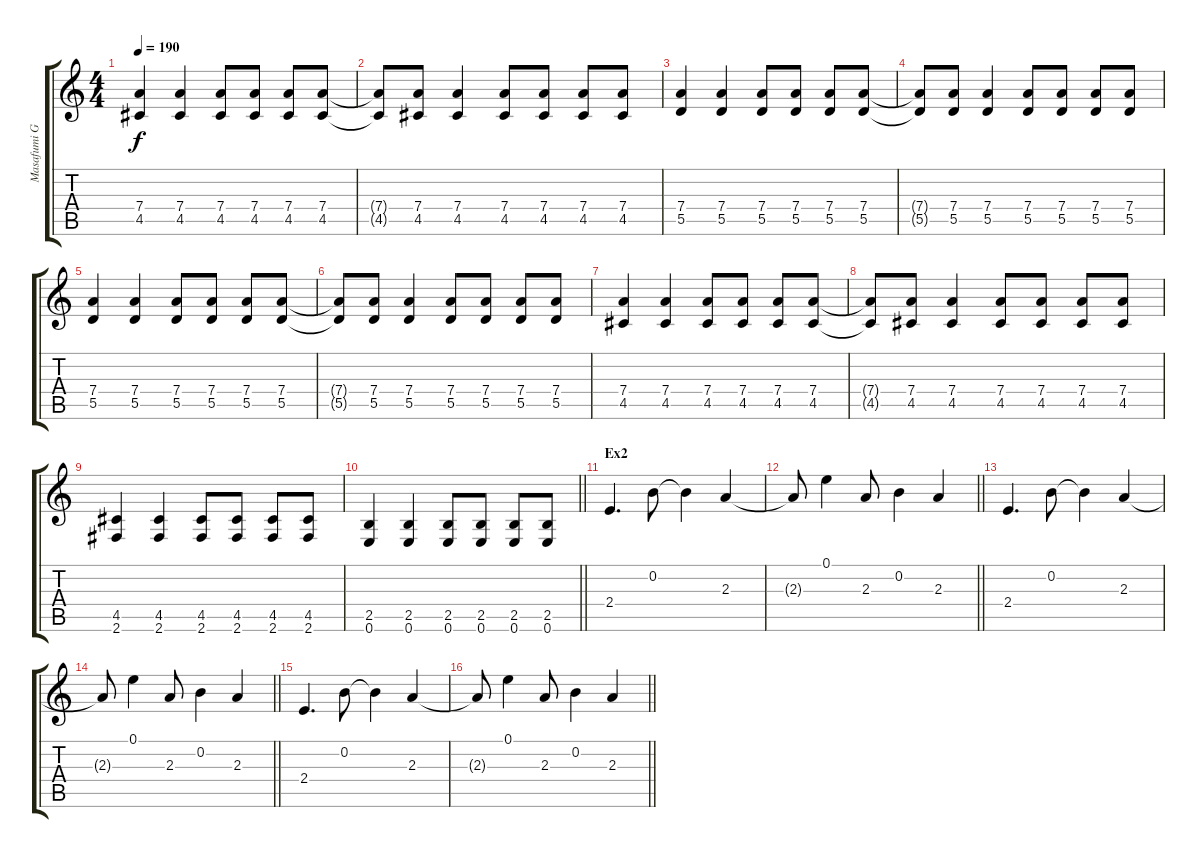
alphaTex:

\track ("Masafumi Gotou" "Masafumi G") {instrument distortionguitar}
\staff {score tabs}
\tuning (E4 B3 G3 D3 A2 E2) {hide}
\ts (4 4)
\tempo 190
\clef g2
\ks c
(7.4 4.5).4{dy f} (7.4 4.5).4 (7.4 4.5).8 (7.4 4.5).8 (7.4 4.5).8 (7.4 4.5).8 |
(7.4{t} 4.5{t}).8 (7.4 4.5).8 (7.4 4.5).4 (7.4 4.5).8 (7.4 4.5).8 (7.4 4.5).8 (7.4 4.5).8 |
(7.4 5.5).4 (7.4 5.5).4 (7.4 5.5).8 (7.4 5.5).8 (7.4 5.5).8 (7.4 5.5).8 |
(7.4{t} 5.5{t}).8 (7.4 5.5).8 (7.4 5.5).4 (7.4 5.5).8 (7.4 5.5).8 (7.4 5.5).8 (7.4 5.5).8 |
(7.4 5.5).4 (7.4 5.5).4 (7.4 5.5).8 (7.4 5.5).8 (7.4 5.5).8 (7.4 5.5).8 |
(7.4{t} 5.5{t}).8 (7.4 5.5).8 (7.4 5.5).4 (7.4 5.5).8 (7.4 5.5).8 (7.4 5.5).8 (7.4 5.5).8 |
(7.4 4.5).4 (7.4 4.5).4 (7.4 4.5).8 (7.4 4.5).8 (7.4 4.5).8 (7.4 4.5).8 |
(7.4{t} 4.5{t}).8 (7.4 4.5).8 (7.4 4.5).4 (7.4 4.5).8 (7.4 4.5).8 (7.4 4.5).8 (7.4 4.5).8 |
(4.5 2.6).4 (4.5 2.6).4 (4.5 2.6).8 (4.5 2.6).8 (4.5 2.6).8 (4.5 2.6).8 |
\barLineRight lightlight
(2.5 0.6).4 (2.5 0.6).4 (2.5 0.6).8 (2.5 0.6).8 (2.5 0.6).8 (2.5 0.6).8 |
\section ("" "Ex2")
2.4.4{d} 0.2.8 0.2{t}.4 2.3.4 |
\barLineRight lightlight
2.3{t}.8 0.1.4 2.3.8 0.2.4 2.3.4 |
2.4.4{d} 0.2.8 0.2{t}.4 2.3.4 |
\barLineRight lightlight
2.3{t}.8 0.1.4 2.3.8 0.2.4 2.3.4 |
2.4.4{d} 0.2.8 0.2{t}.4 2.3.4 |
\barLineRight lightlight
2.3{t}.8 0.1.4 2.3.8 0.2.4 2.3.4
